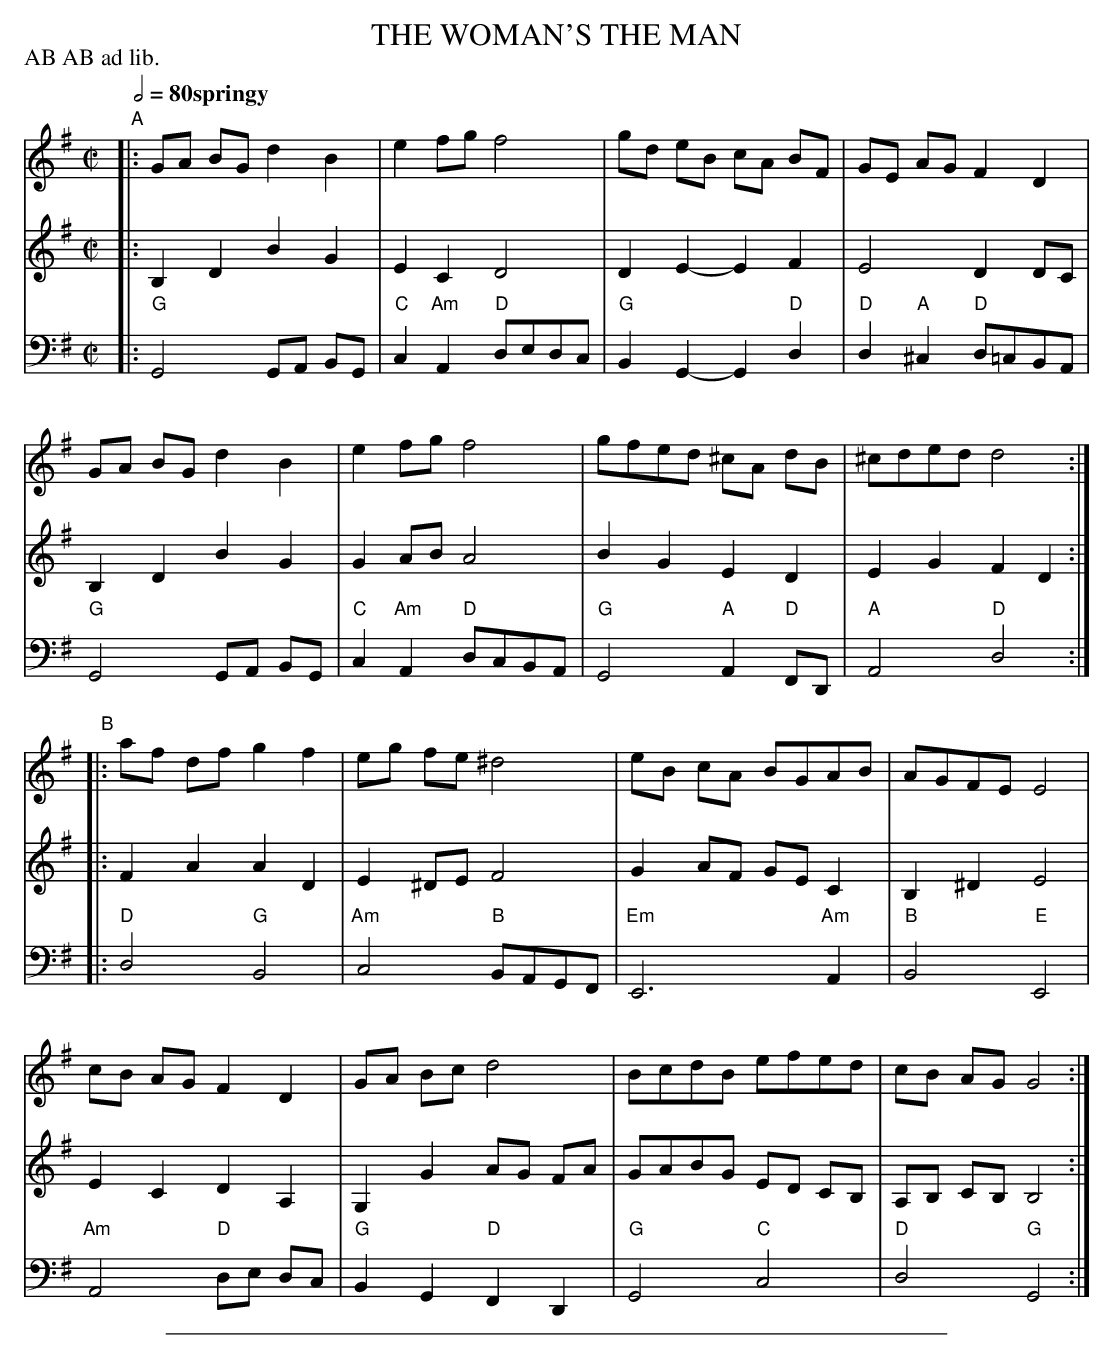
X:1
T: THE WOMAN'S THE MAN
M: C|
L: 1/8
P: AB AB ad lib.
Q: 1/2=80 "springy"
K: G
V: 1
"A"|:\
GA BG d2B2 | e2fg f4 | gd eB cA BF | GE AG F2D2 |
GA BG d2 B2  | e2fg f4 | gfed ^cA dB | ^cded d4 :|
"B"|:\
af df g2f2 | eg fe ^d4 | eB cA BGAB | AGFE E4 |
cB AG F2D2 | GA Bc d4 | BcdB efed | cB AG G4 :|
V: 2
|:\
B,2D2 B2G2 | E2C2 D4 | D2E2- E2F2 | E4 D2DC |
B,2D2 B2G2 | G2AB A4 | B2G2 E2D2 | E2G2 F2D2 :|
|:\
F2A2 A2D2 | E2^DE F4 | G2AF GEC2 | B,2^D2 E4 |
E2C2 D2A,2 | G,2G2 AG FA | GABG ED CB, | A,B, CB, B,4 :|
V: 3 clef=bass middle=d
|:\
"G"G4 GA BG | "C"c2 "Am"A2 "D"dedc | "G"B2G2- G2"D"d2 | "D"d2"A"^c2 "D"d=cBA |
"G"G4 GA BG | "C"c2"Am"A2 "D"dcBA | "G"G4 "A"A2"D"FD | "A"A4 "D"d4 :|
|:\
"D"d4 "G"B4 | "Am"c4 "B"BAGF | "Em"E6 "Am"A2 | "B"B4 "E"E4 |
"Am"A4 "D"de dc | "G"B2G2 "D"F2D2 | "G"G4 "C"c4 | "D"d4 "G"G4 :|
